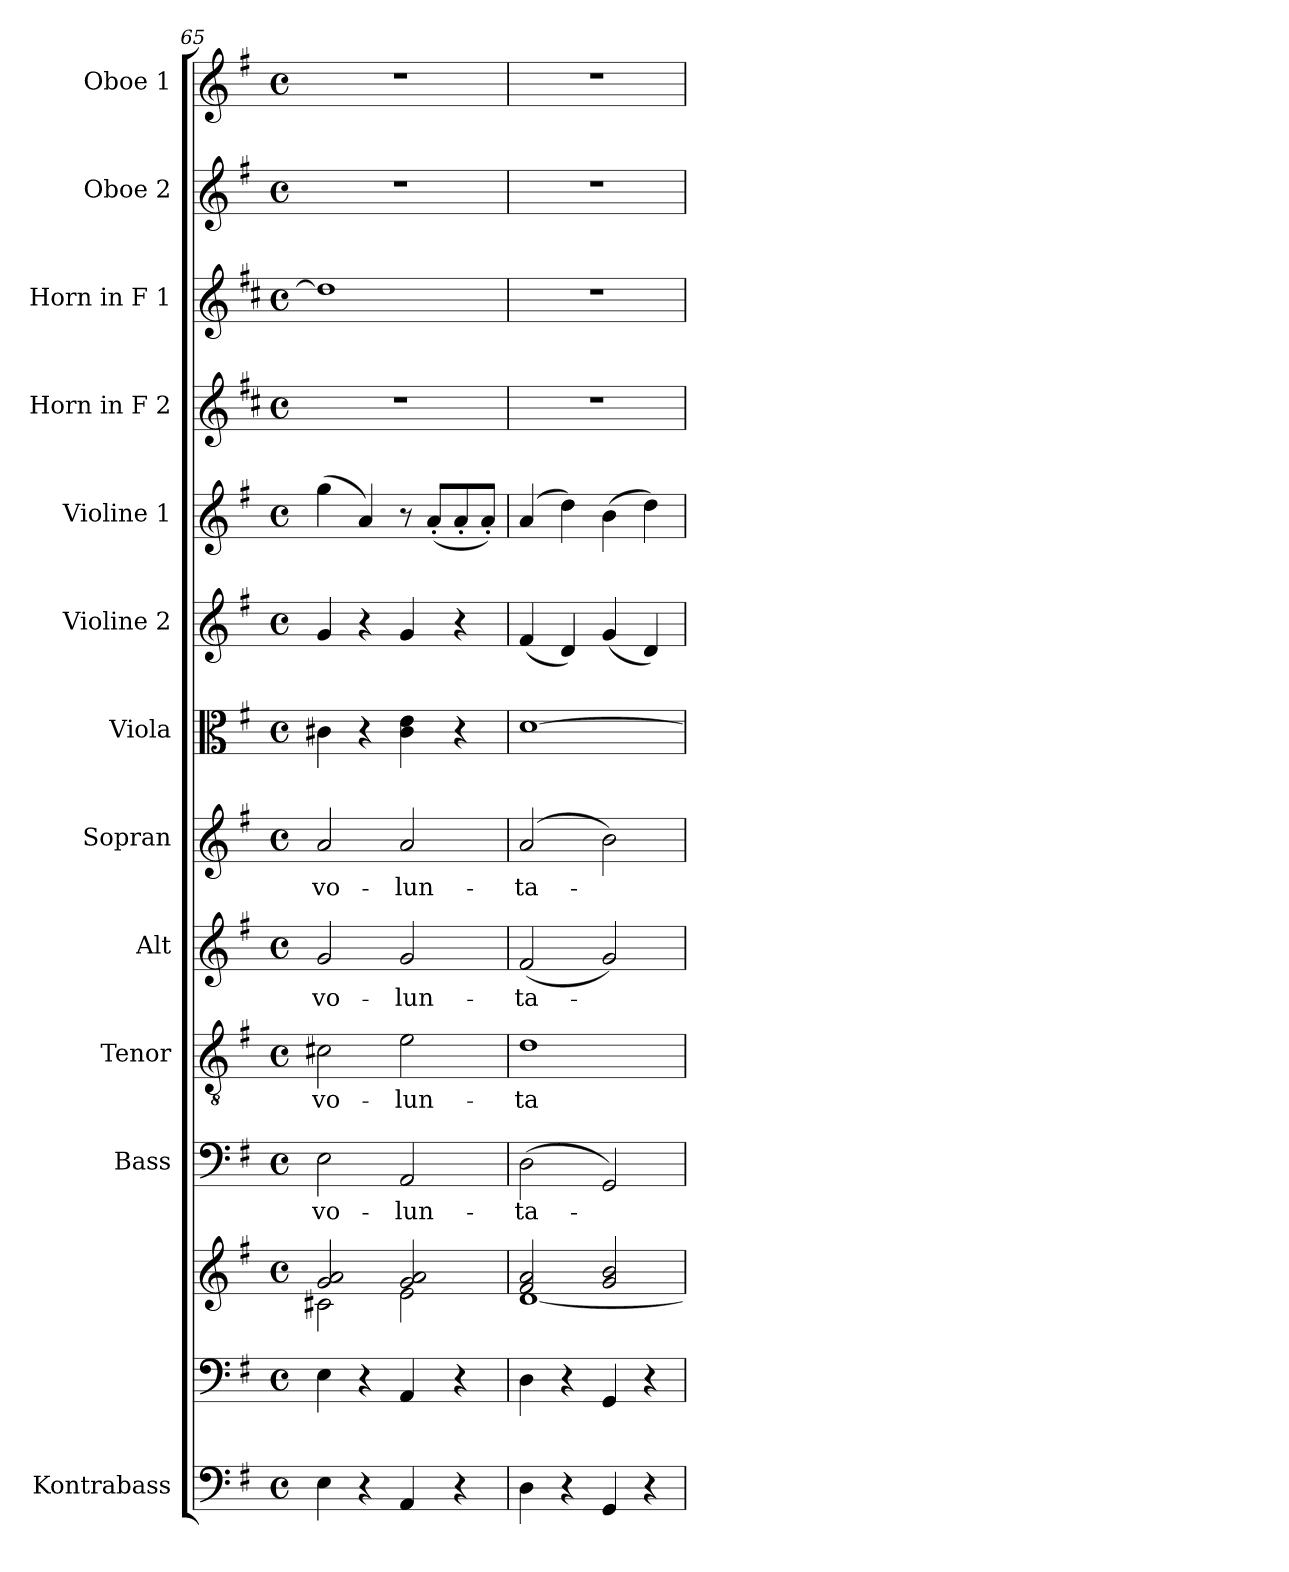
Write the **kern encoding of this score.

**kern	**kern	**kern	**kern	**text	**kern	**text	**kern	**text	**kern	**text	**kern	**kern	**kern	**kern	**kern	**kern	**kern
*part13	*part12	*part12	*part11	*part11	*part10	*part10	*part9	*part9	*part8	*part8	*part7	*part6	*part5	*part4	*part3	*part2	*part1
*staff14	*staff13	*staff12	*staff11	*staff11	*staff10	*staff10	*staff9	*staff9	*staff8	*staff8	*staff7	*staff6	*staff5	*staff4	*staff3	*staff2	*staff1
*I"Kontrabass	*	*	*I"Bass	*	*I"Tenor	*	*I"Alt	*	*I"Sopran	*	*I"Viola	*I"Violine 2	*I"Violine 1	*I"Horn in F 2	*I"Horn in F 1	*I"Oboe 2	*I"Oboe 1
*I'Kb.	*	*	*I'B.	*	*I'T.	*	*I'A.	*	*I'S.	*	*I'Vla.	*I'Vl. 2	*I'Vl. 1	*	*	*I'Ob. 2	*I'Ob. 1
*clefF4	*clefF4	*clefG2	*clefF4	*	*clefGv2	*	*clefG2	*	*clefG2	*	*clefC3	*clefG2	*clefG2	*clefG2	*clefG2	*clefG2	*clefG2
*ITrd7c12	*	*	*	*	*	*	*	*	*	*	*	*	*	*ITrd4c7	*ITrd4c7	*	*
*k[f#]	*k[f#]	*k[f#]	*k[f#]	*	*k[f#]	*	*k[f#]	*	*k[f#]	*	*k[f#]	*k[f#]	*k[f#]	*k[f#]	*k[f#]	*k[f#]	*k[f#]
*G:	*G:	*G:	*G:	*	*G:	*	*G:	*	*G:	*	*G:	*G:	*G:	*G:	*G:	*G:	*G:
*M4/4	*M4/4	*M4/4	*M4/4	*	*M4/4	*	*M4/4	*	*M4/4	*	*M4/4	*M4/4	*M4/4	*M4/4	*M4/4	*M4/4	*M4/4
*met(c)	*met(c)	*met(c)	*met(c)	*	*met(c)	*	*met(c)	*	*met(c)	*	*met(c)	*met(c)	*met(c)	*met(c)	*met(c)	*met(c)	*met(c)
=65	=65	=65	=65	=65	=65	=65	=65	=65	=65	=65	=65	=65	=65	=65	=65	=65	=65
*	*	*^	*	*	*	*	*	*	*	*	*	*	*	*	*	*	*
!	!	!	!	!	!LO:LY:b	!	!LO:LY:b	!	!LO:LY:b	!	!LO:LY:b	!	!	!	!	!	!	!
4EE\	4E\	2g!/ 2a!/	2c#X!\	2E\	vo-	2c#X\	vo-	2g/	vo-	2a/	vo-	4c#X\	4g/	(>4gg\	1r	1g]	1r	1r
4r	4r	.	.	.	.	.	.	.	.	.	.	4r	4r	4a/)	.	.	.	.
!	!	!	!	!	!LO:LY:b	!	!LO:LY:b	!	!LO:LY:b	!	!LO:LY:b	!	!	!	!	!	!	!
4AAA/	4AA/	2g!/ 2a!/	2e!\	2AA/	-lun-	2e\	-lun-	2g/	-lun-	2a/	-lun-	4c#\ 4e\	4g/	8r	.	.	.	.
.	.	.	.	.	.	.	.	.	.	.	.	.	.	(<8a'</L	.	.	.	.
4r	4r	.	.	.	.	.	.	.	.	.	.	4r	4r	8a'</	.	.	.	.
.	.	.	.	.	.	.	.	.	.	.	.	.	.	8a'</J)	.	.	.	.
=66	=66	=66	=66	=66	=66	=66	=66	=66	=66	=66	=66	=66	=66	=66	=66	=66	=66	=66
!	!	!	!	!	!LO:LY:b	!	!LO:LY:b	!	!LO:LY:b	!	!LO:LY:b	!	!	!	!	!	!	!
4DD\	4D\	2f#!/ 2a!/	[<1d!	(>2D\	-ta-	1d	-ta-	(<2f#/	-ta-	(2a/	-ta-	[1d	(<4f#/	(4a/	1r	1r	1r	1r
4r	4r	.	.	.	.	.	.	.	.	.	.	.	4d/)	4dd\)	.	.	.	.
4GGG/	4GG/	2g!/ 2b!/	.	2GG/)	.	.	.	2g/)	.	2b\)	.	.	(<4g/	(>4b\	.	.	.	.
4r	4r	.	.	.	.	.	.	.	.	.	.	.	4d/)	4dd\)	.	.	.	.
*	*	*v	*v	*	*	*	*	*	*	*	*	*	*	*	*	*	*	*
=	=	=	=	=	=	=	=	=	=	=	=	=	=	=	=	=	=
*-	*-	*-	*-	*-	*-	*-	*-	*-	*-	*-	*-	*-	*-	*-	*-	*-	*-
